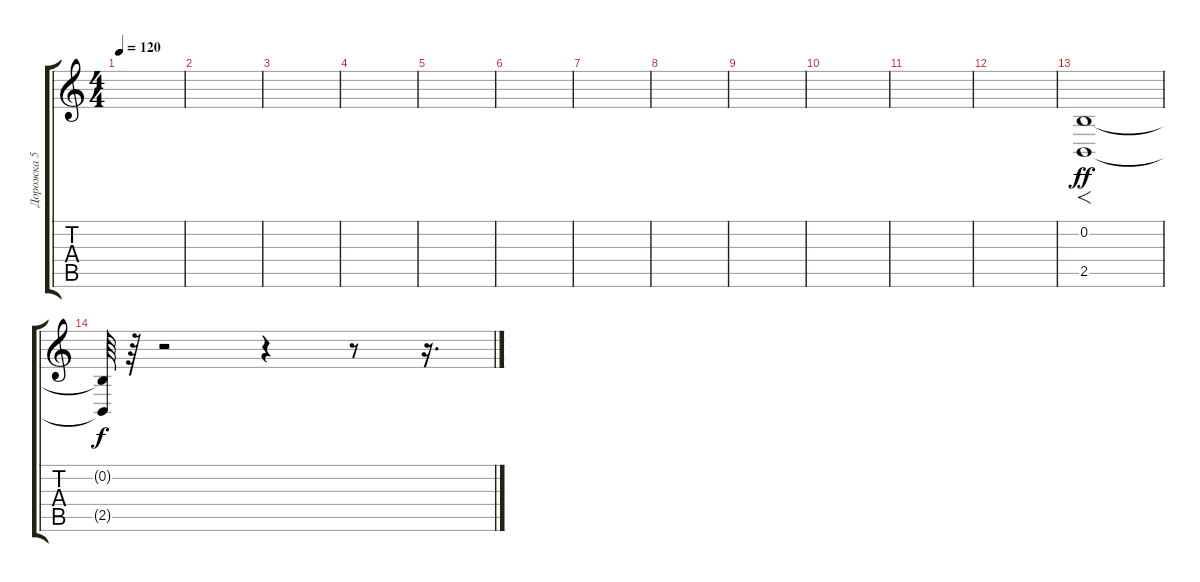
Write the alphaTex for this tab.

\track ("Дорожка 5" "Дорожка 5") {instrument rockorgan}
\staff {score tabs}
\tuning (E4 B3 G3 D3 A2 E2) {hide}
\ts (4 4)
\tempo 120
\clef g2
\ks c
|
|
|
|
|
|
|
|
|
|
|
|
(0.2 2.5).1{f dy ff} |
(0.2{t} 2.5{t}).64{dy f} r.64 r.2 r.4 r.8 r.16{d}
